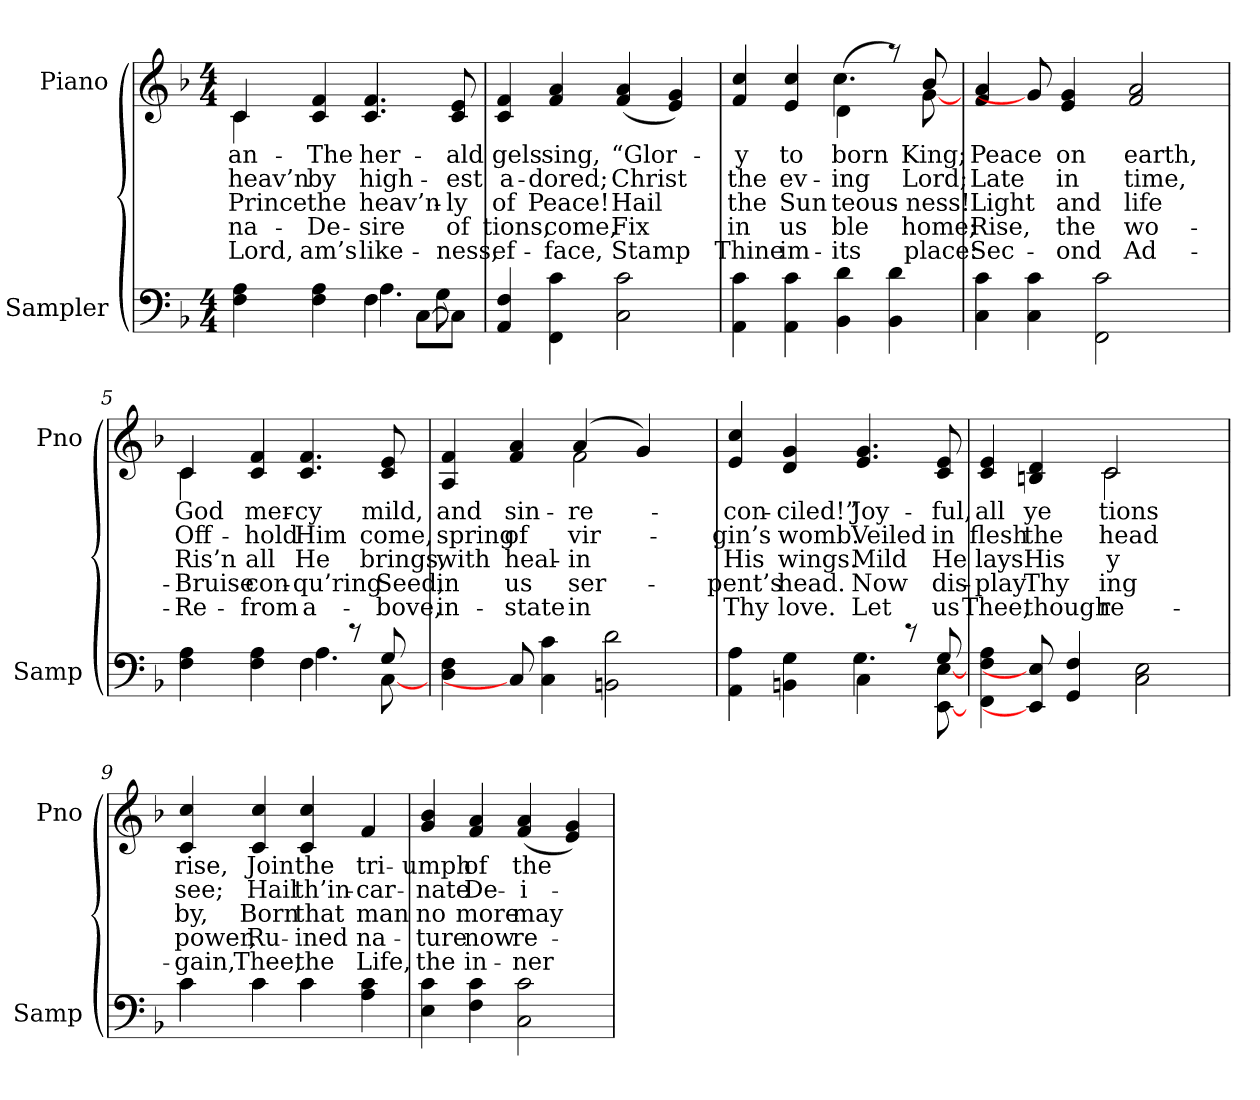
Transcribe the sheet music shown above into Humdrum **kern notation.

**kern	**kern	**text	**text	**text	**text	**text
*part2	*part1	*part1	*part1	*part1	*part1	*part1
*staff2	*staff1	*staff1	*staff1	*staff1	*staff1	*staff1
*I"Sampler	*I"Piano	*	*	*	*	*
*I'Samp	*I'Pno	*	*	*	*	*
*clefF4	*clefG2	*	*	*	*	*
*k[b-]	*k[b-]	*	*	*	*	*
*F:	*F:	*	*	*	*	*
*M4/4	*M4/4	*	*	*	*	*
=1	=1	=1	=1	=1	=1	=1
*^	*^	*	*	*	*	*
4F\ 4A\	2ryy	4c/	4c	an-	heav’n	Prince	na-	Lord,
4F\ 4A\	.	4c/ 4f/	2.ryy	The	by	the	De-	-am’s
4F\	4.A	4.c/ 4.f/	.	her-	high-	heav’n-	-sire	like-
[8C\L	.	.	.	.	.	.	.	.
8C\J]	8G	8c/ 8e/	.	-ald	-est	-ly	of	-ness,
*v	*v	*	*	*	*	*	*	*
*	*v	*v	*	*	*	*	*
=2	=2	=2	=2	=2	=2	=2
4AA/ 4F/	4c/ 4f/	-gels	a-	of	-tions,	ef-
4FF\ 4c\	4f/ 4a/	sing,	-dored;	Peace!	come,	-face,
2C\ 2c\	(4f/ 4a/	“Glor-	Christ	Hail	Fix	Stamp
.	4e/ 4g/)	.	.	.	.	.
=3	=3	=3	=3	=3	=3	=3
*	*^	*	*	*	*	*
4AA\ 4c\	4f/ 4cc/	2ryy	-y	the	the	in	Thine
4AA\ 4c\	4e/ 4cc/	.	to	ev-	Sun	us	im-
4BB-\ 4d\	(4d\	4.cc	-born	-ing	-teous-	-ble	its
4BB-\ 4d\	8r)	.	.	.	.	.	.
.	8b-/	[8g	King;	Lord;	-ness!	home;	place:
*	*v	*v	*	*	*	*	*
=4	=4	=4	=4	=4	=4	=4
4C\ 4c\	4f/ 4a/	Peace	Late	Light	Rise,	Sec-
4C\ 4c\	8g]	.	.	.	.	.
.	4e/ 4g/	on	in	and	the	-ond
2FF\ 2c\	.	.	.	.	.	.
.	2f/ 2a/	earth,	time,	life	wo-	Ad-
8ryy	.	.	.	.	.	.
=5	=5	=5	=5	=5	=5	=5
*^	*^	*	*	*	*	*
4F\ 4A\	2ryy	4c/	4c	God	Off-	Ris’n	Bruise	Re-
4F\ 4A\	.	4c/ 4f/	2.ryy	mer-	-hold	all	con-	from
4F\	4.A	4.c/ 4.f/	.	-cy	Him	He	-qu’ring	a-
8r	.	.	.	.	.	.	.	.
8G/	[8C	8c/ 8e/	.	mild,	come,	brings,	Seed,	-bove,
*v	*v	*	*	*	*	*	*	*
=6	=6	=6	=6	=6	=6	=6	=6
4D\ 4F\	4A/ 4f/	2ryy	and	-spring	with	in	-in-
8C]	4f/ 4a/	.	sin-	of	heal-	us	-state
4C\ 4c\	.	.	.	.	.	.	.
.	(4a/	2f	re-	vir-	in	ser-	in
2BBn\ 2d\	.	.	.	.	.	.	.
.	4g/)	.	.	.	.	.	.
.	8ryy	8ryy	.	.	.	.	.
*	*v	*v	*	*	*	*	*
=7	=7	=7	=7	=7	=7	=7
*^	*	*	*	*	*	*
4AA\ 4A\	2ryy	4e/ 4cc/	-con-	-gin’s	His	-pent’s	Thy
4BBn\ 4G\	.	4d/ 4g/	-ciled!”	womb.	wings.	head.	love.
4C\	4.G	4.e/ 4.g/	Joy-	Veiled	Mild	Now	Let
8r	.	.	.	.	.	.	.
8G/	[8EE [8E	8c/ 8e/	-ful,	in	He	dis-	us
*v	*v	*	*	*	*	*	*
=8	=8	=8	=8	=8	=8	=8
*	*^	*	*	*	*	*
4FF\ 4F\ 4A\	4c/ 4e/	2ryy	all	flesh	lays	-play	Thee,
8EE] 8E]	4Bn/ 4d/	.	ye	the	His	Thy	though
4GG/ 4F/	.	.	.	.	.	.	.
.	2c/	2c	-tions	-head	-y	-ing	re-
2C\ 2E\	.	.	.	.	.	.	.
.	8ryy	8ryy	.	.	.	.	.
*	*v	*v	*	*	*	*	*
=9	=9	=9	=9	=9	=9	=9
*^	*	*	*	*	*	*
4c\	4c	4c/ 4cc/	rise,	see;	by,	power,	-gain,
4c\	4c	4c/ 4cc/	Join	Hail	Born	Ru-	Thee,
4c\	4c	4c/ 4cc/	the	th’in-	that	-ined	the
4A\ 4c\	4ryy	4f/	tri-	-car-	man	na-	Life,
*v	*v	*	*	*	*	*	*
=10	=10	=10	=10	=10	=10	=10
4E\ 4c\	4g/ 4b-/	-umph	-nate	no	-ture	the
4F\ 4c\	4f/ 4a/	of	De-	more	now	in-
2C\ 2c\	(4f/ 4a/	the	-i-	may	re-	-ner
.	4e/ 4g/)	.	.	.	.	.
=	=	=	=	=	=	=
*-	*-	*-	*-	*-	*-	*-
